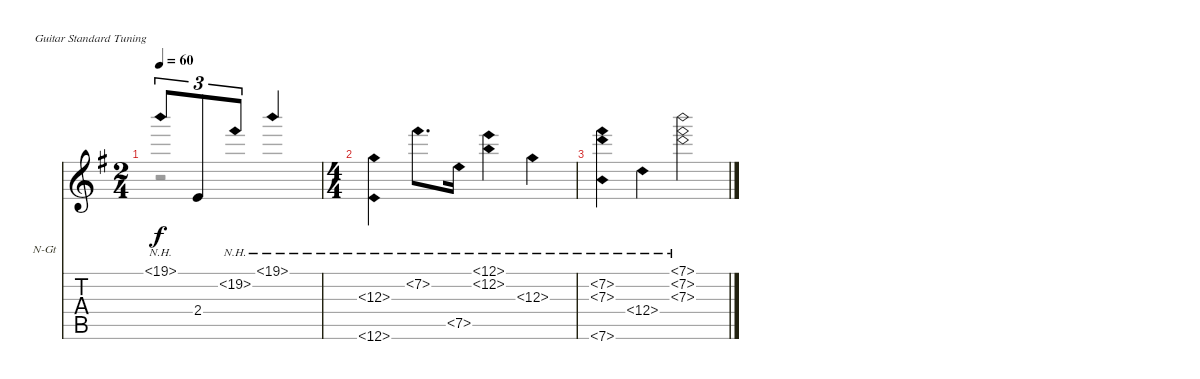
\bracketExtendMode nobrackets
\firstSystemTrackNameOrientation horizontal
\otherSystemsTrackNameOrientation horizontal
\track ("Track 1" "N-Gt") {instrument acousticguitarnylon}
\staff {score tabs}
\tuning (E4 B3 G3 D3 A2 E2)
\voice
\ts (2 4)
\beaming (8 2 2)
\tempo 60
\clef g2
\ks g
19.1{nh}.8{tu (3 2) dy f} 2.4.8{tu (3 2)} 19.2{nh}.8{tu (3 2)} 19.1{nh}.4 |
\ts (4 4)
\beaming (8 2 2 2 2)
(12.3{nh} 12.6{nh}).4 7.2{nh}.8{d} 7.5{nh}.16 (12.1{nh} 12.2{nh}).4 12.3{nh}.4 |
(7.2{nh} 7.3{nh} 7.6{nh}).4 12.4{nh}.4 (7.1{nh} 7.2{nh} 7.3{nh}).2
\voice
\clef g2
\ottava regular
\simile none
\ks g
r.2{dy f} |
|
